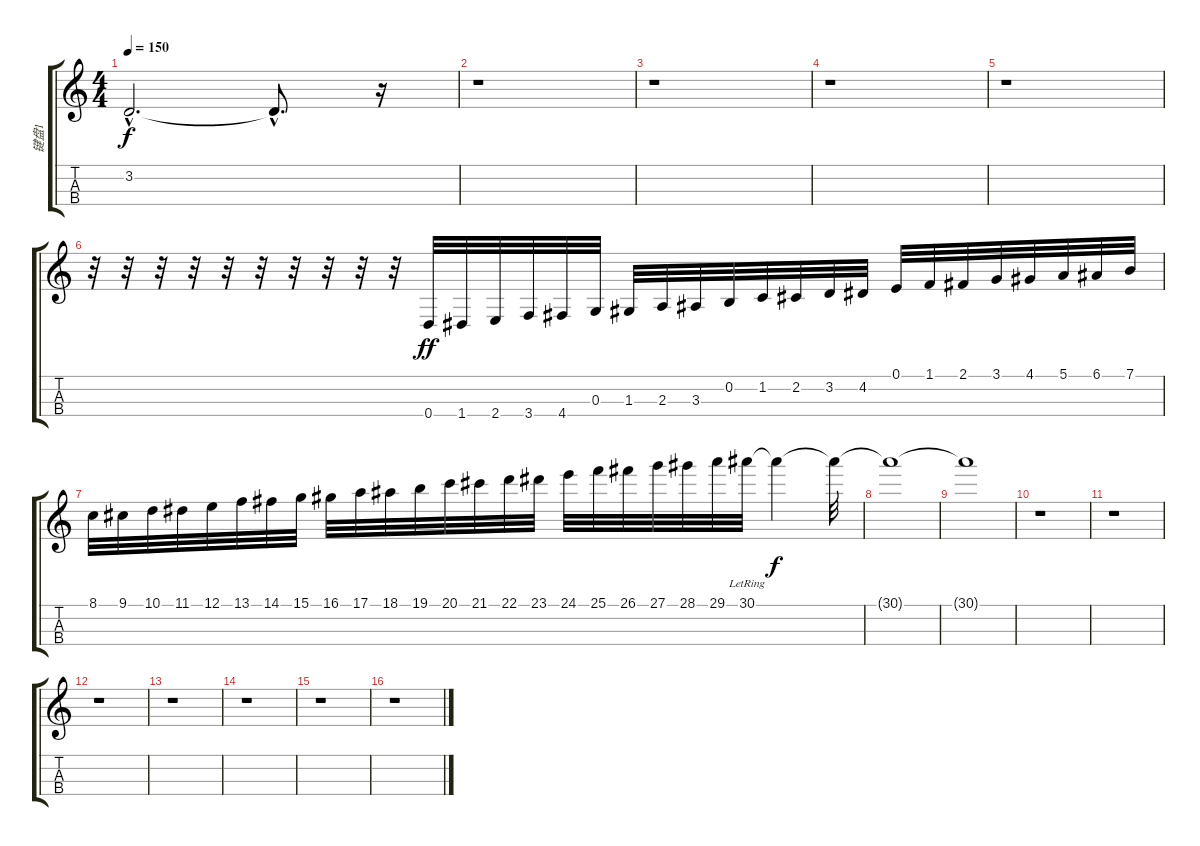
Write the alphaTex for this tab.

\track ("键盘1" "键盘1") {instrument lead2sawtooth}
\staff {score tabs}
\tuning (E4 B3 G3 D3) {hide}
\ts (4 4)
\tempo 150
\clef g2
\ks c
3.2{hac t}.2{d dy f} 3.2{hac t}.8{d} r.16 |
r.1 |
r.1 |
r.1 |
r.1 |
r.32 r.32 r.32 r.32 r.32 r.32 r.32 r.32 r.32 r.32 0.4.32{dy ff} 1.4.32 2.4.32 3.4.32 4.4.32 0.3.32 1.3.32 2.3.32 3.3.32 0.2.32 1.2.32 2.2.32 3.2.32 4.2.32 0.1.32 1.1.32 2.1.32 3.1.32 4.1.32 5.1.32 6.1.32 7.1.32 |
8.1.32 9.1.32 10.1.32 11.1.32 12.1.32 13.1.32 14.1.32 15.1.32 16.1.32 17.1.32 18.1.32 19.1.32 20.1.32 21.1.32 22.1.32 23.1.32 24.1.32 25.1.32 26.1.32 27.1.32 28.1.32 29.1.32 30.1{lr}.32 30.1{t}.4{dy f} 30.1{t}.32 |
30.1{t}.1 |
30.1{t}.1 |
r.1 |
r.1 |
r.1 |
r.1 |
r.1 |
r.1 |
r.1
